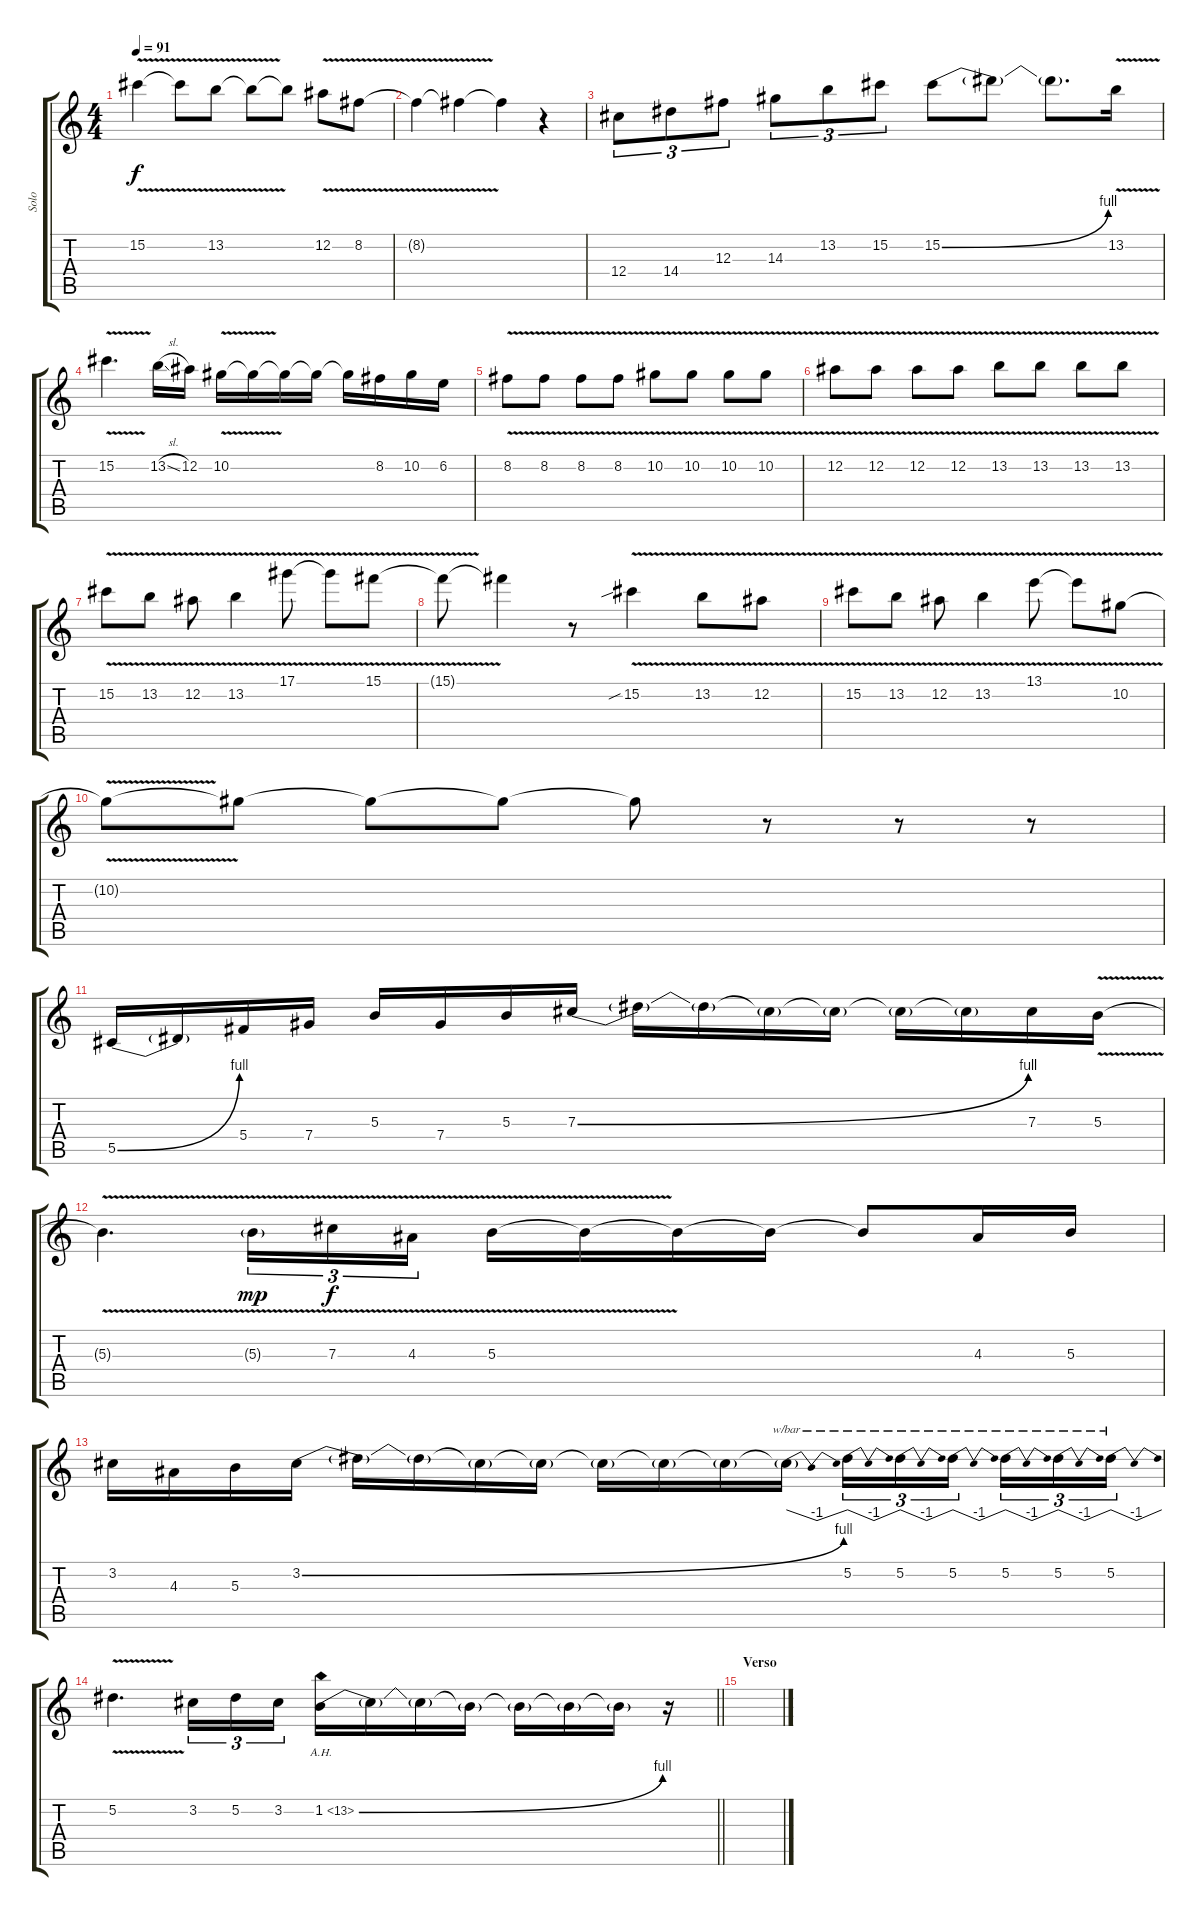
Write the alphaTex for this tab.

\track ("Solo" "Solo") {instrument distortionguitar}
\staff {score tabs}
\tuning (Eb4 Bb3 Gb3 Db3 Ab2 Eb2) {hide}
\ts (4 4)
\tempo 91
\clef g2
\ks c
15.2{v}.4{dy f} 15.2{t}.8 13.2{v}.8 13.2{t}.8 13.2{t}.8 12.2{v}.8 8.2{v}.8 |
8.2{v t}.4 8.2{t}.4 8.2{t}.4 r.4 |
12.4.8{tu (3 2)} 14.4.8{tu (3 2)} 12.3.8{tu (3 2)} 14.3.8{tu (3 2)} 13.2.8{tu (3 2)} 15.2.8{tu (3 2)} 15.2{be (bend 0 0 60 4)}.8 15.2{t}.8 15.2{t}.8{d} 13.2{v}.16 |
15.2{v}.4{d} 13.2{sl}.16 12.2.16 10.2{v}.16 10.2{t}.16 10.2{t}.16 10.2{t}.16 10.2{t}.16 8.2.16 10.2.16 6.2.16 |
8.2{v}.8 8.2{v}.8 8.2{v}.8 8.2{v}.8 10.2{v}.8 10.2{v}.8 10.2{v}.8 10.2{v}.8 |
12.2{v}.8 12.2{v}.8 12.2{v}.8 12.2{v}.8 13.2{v}.8 13.2{v}.8 13.2{v}.8 13.2{v}.8 |
15.2{v}.8 13.2{v}.8 12.2{v}.8 13.2{v}.4 17.1{v}.8 17.1{t}.8 15.1{v}.8 |
15.1{t}.8 15.1{t}.4 r.8 15.2{v sib}.4 13.2{v}.8 12.2{v}.8 |
15.2{v}.8 13.2{v}.8 12.2{v}.8 13.2{v}.4 13.1{v}.8 13.1{t}.8 10.2{v}.8 |
10.2{t}.8 10.2{t}.8 10.2{t}.8 10.2{t}.8 10.2{t}.8 r.8 r.8 r.8 |
5.5{be (bend 0 0 60 4)}.16 5.5{t}.16 5.4.16 7.4.16 5.3.16 7.4.16 5.3.16 7.3{be (bend 0 0 60 4)}.16 7.3{t}.16 7.3{t}.16 7.3{t}.16 7.3{t}.16 7.3{t}.16 7.3{t}.16 7.3.16 5.3{v}.16 |
5.3{t}.4{d} 5.3{v g}.16{tu (3 2) dy mp} 7.3{v}.16{tu (3 2) dy f} 4.3{v}.16{tu (3 2)} 5.3{v}.16 5.3{t}.16 5.3{t}.16 5.3{t}.16 5.3{t}.8 4.3.16 5.3.16 |
3.2.16 4.3.16 5.3.16 3.2{be (bend 0 0 60 4)}.16 3.2{t}.16 3.2{t}.16 3.2{t}.16 3.2{t}.16 3.2{t}.16 3.2{t}.16 3.2{t}.16 3.2{t}.16{tbe (dip default 0 0 30 -4 60 0)} 5.2.16{tu (3 2) tbe (dip default 0 0 30 -4 60 0)} 5.2.16{tu (3 2) tbe (dip default 0 0 30 -4 60 0)} 5.2.16{tu (3 2) tbe (dip default 0 0 30 -4 60 0) beam splitsecondary} 5.2.16{tu (3 2) tbe (dip default 0 0 30 -4 60 0)} 5.2.16{tu (3 2) tbe (dip default 0 0 30 -4 60 0)} 5.2.16{tu (3 2) tbe (dip default 0 0 30 -4 60 0)} |
\barLineRight lightlight
5.2{v}.4{d} 3.2.16{tu (3 2)} 5.2.16{tu (3 2)} 3.2.16{tu (3 2)} 1.2{be (bend 0 0 60 4) ah 12}.16{instrument guitarharmonics} 1.2{t}.16 1.2{t}.16 1.2{t}.16 1.2{t}.16 1.2{t}.16 1.2{t}.16 r.16 |
\section ("" "Verso")
